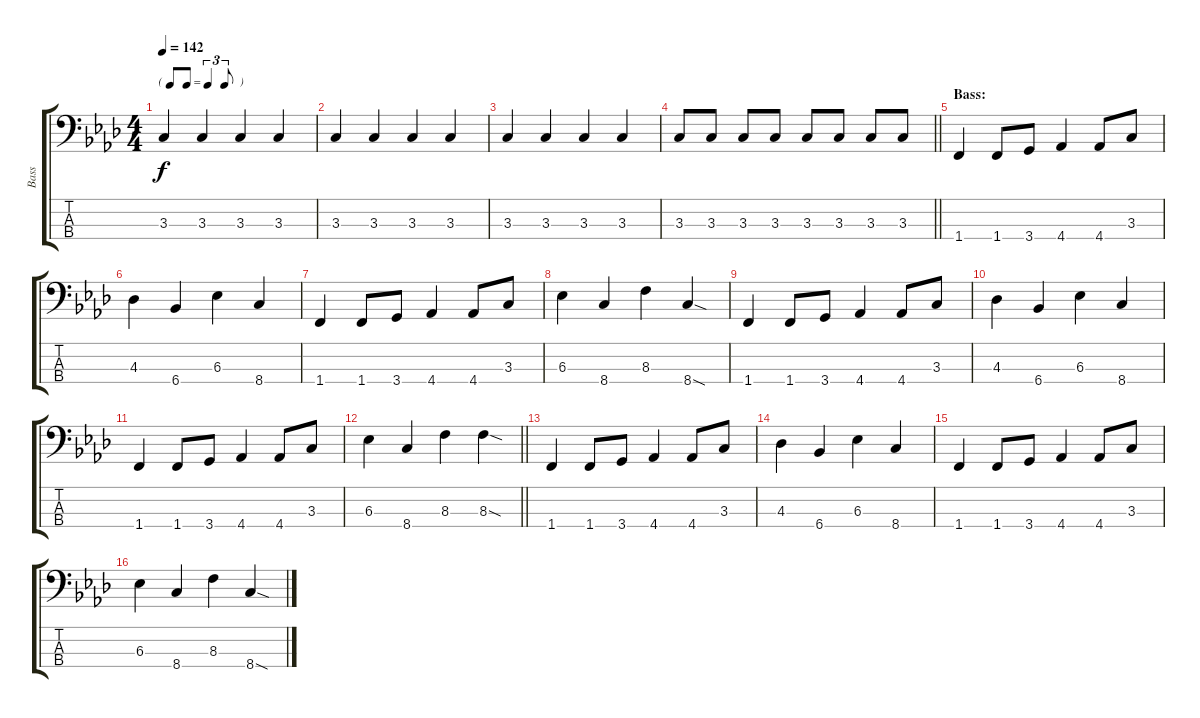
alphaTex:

\track ("Bass" "Bass") {instrument electricbassfinger}
\staff {score tabs}
\tuning (G2 D2 A1 E1) {hide}
\ts (4 4)
\tf triplet8th
\tempo 142
\clef f4
\ks ab
3.3.4{dy f} 3.3.4 3.3.4 3.3.4 |
3.3.4 3.3.4 3.3.4 3.3.4 |
3.3.4 3.3.4 3.3.4 3.3.4 |
\barLineRight lightlight
3.3.8 3.3.8 3.3.8 3.3.8 3.3.8 3.3.8 3.3.8 3.3.8 |
\section ("" "Bass:")
1.4.4 1.4.8 3.4.8 4.4.4 4.4.8 3.3.8 |
4.3.4 6.4.4 6.3.4 8.4.4 |
1.4.4 1.4.8 3.4.8 4.4.4 4.4.8 3.3.8 |
6.3.4 8.4.4 8.3.4 8.4{sod}.4 |
1.4.4 1.4.8 3.4.8 4.4.4 4.4.8 3.3.8 |
4.3.4 6.4.4 6.3.4 8.4.4 |
1.4.4 1.4.8 3.4.8 4.4.4 4.4.8 3.3.8 |
\barLineRight lightlight
6.3.4 8.4.4 8.3.4 8.3{sod}.4 |
1.4.4 1.4.8 3.4.8 4.4.4 4.4.8 3.3.8 |
4.3.4 6.4.4 6.3.4 8.4.4 |
1.4.4 1.4.8 3.4.8 4.4.4 4.4.8 3.3.8 |
6.3.4 8.4.4 8.3.4 8.4{sod}.4
